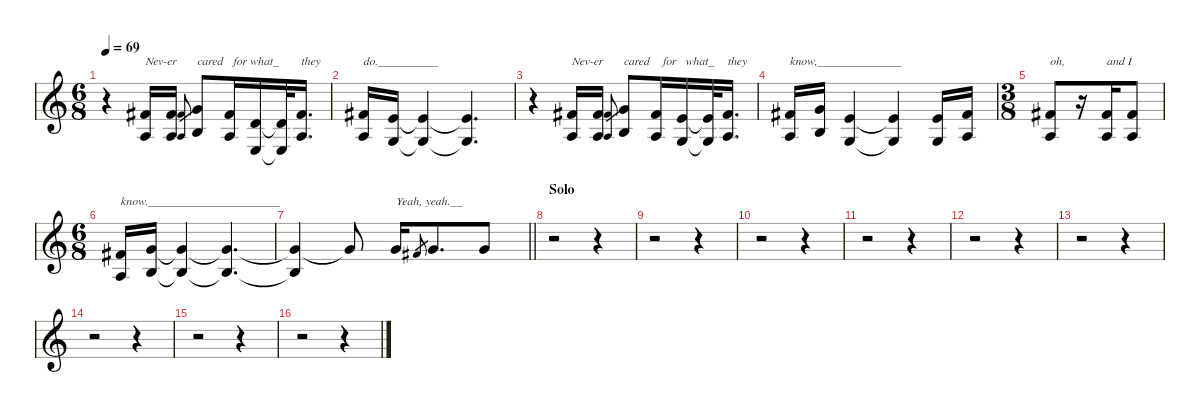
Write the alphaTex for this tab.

\defaultSystemsLayout 4
\hideDynamics
\bracketExtendMode nobrackets
\singleTrackTrackNamePolicy hidden
\multiTrackTrackNamePolicy hidden
\otherSystemsTrackNameOrientation horizontal
\track ("Vocals" "vln.") {mute instrument violin}
\staff {score}
\tuning (E4 B3 G3 D3 A2 E2)
\ts (6 8)
\tempo 69
\clef g2
\ks c
r.4{dy f beam Down} (2.1{acc #} 2.3).16{txt "Nev-er" beam Up} (2.1{acc #} 2.3).16{beam Up} (2.1{acc #} 2.3).8{gr dy mf beam Up} (3.1 4.3).8{txt "cared" dy f beam Up} (2.1{acc #} 2.3).16{txt " for what_" beam Up} (3.2 2.4).16{beam Up} (3.2{t} 2.4{t}).32{beam Up} (2.1{acc #} 2.3).16{d txt "they" beam Up} |
(2.1{acc #} 2.3).16{txt "do.__________" beam Up} (0.1 0.3).16{beam Up} (0.1{t} 0.3{t}).4{beam Up} (0.1{t} 0.3{t}).4{d beam Up} |
r.4{beam Down} (2.1{acc #} 2.3).16{txt "Nev-er" beam Up} (2.1{acc #} 2.3).16{beam Up} (2.1{acc #} 2.3).8{gr dy mf beam Up} (3.1 4.3).8{txt "cared" dy f beam Up} (2.1{acc #} 2.3).16{txt "  for" beam Up} (0.1 0.3).16{txt " what_" beam Up} (0.1{t} 0.3{t}).32{beam Up} (2.1{acc #} 2.3).16{d txt "they" beam Up} |
(2.1{acc #} 2.3).16{txt "know,______________" beam Up} (3.1 0.2).16{beam Up} (0.1 0.3).4{beam Up} (0.1{t} 0.3{t}).4{beam Up} (0.1 0.3).16{beam Up} (2.1{acc #} 2.3).16{beam Up} |
\ts (3 8)
\beaming (8 3)
(2.1{acc #} 2.3).8{txt "oh," beam Up} r.16{beam Up} (2.1{acc #} 2.3).16{txt "and I" beam Up} (2.1{acc #} 2.3).8{beam Up} |
\ts (6 8)
\beaming (8 3 3)
(2.1{acc #} 2.3).16{txt "know.______________________" beam Up} (3.1 0.2).16{beam Up} (3.1{t} 0.2{t}).4{beam Up} (3.1{t} 0.2{t}).4{d beam Up} |
\barLineRight lightlight
(3.1{t} 0.2{t}).4{beam Up} 3.1{t}.8{beam Up} 3.1.16{txt "Yeah, yeah.__" beam Up} 2.1{acc #}.8{gr dy mf beam Up} 3.1.8{d dy f beam Up} 3.1.8{beam Up} |
\section ("" "Solo")
r.2{beam Down} r.4{beam Down} |
r.2{beam Down} r.4{beam Down} |
r.2{beam Down} r.4{beam Down} |
r.2{beam Down} r.4{beam Down} |
r.2{beam Down} r.4{beam Down} |
r.2{beam Down} r.4{beam Down} |
r.2{beam Down} r.4{beam Down} |
r.2{beam Down} r.4{beam Down} |
r.2{beam Down} r.4{beam Down}
